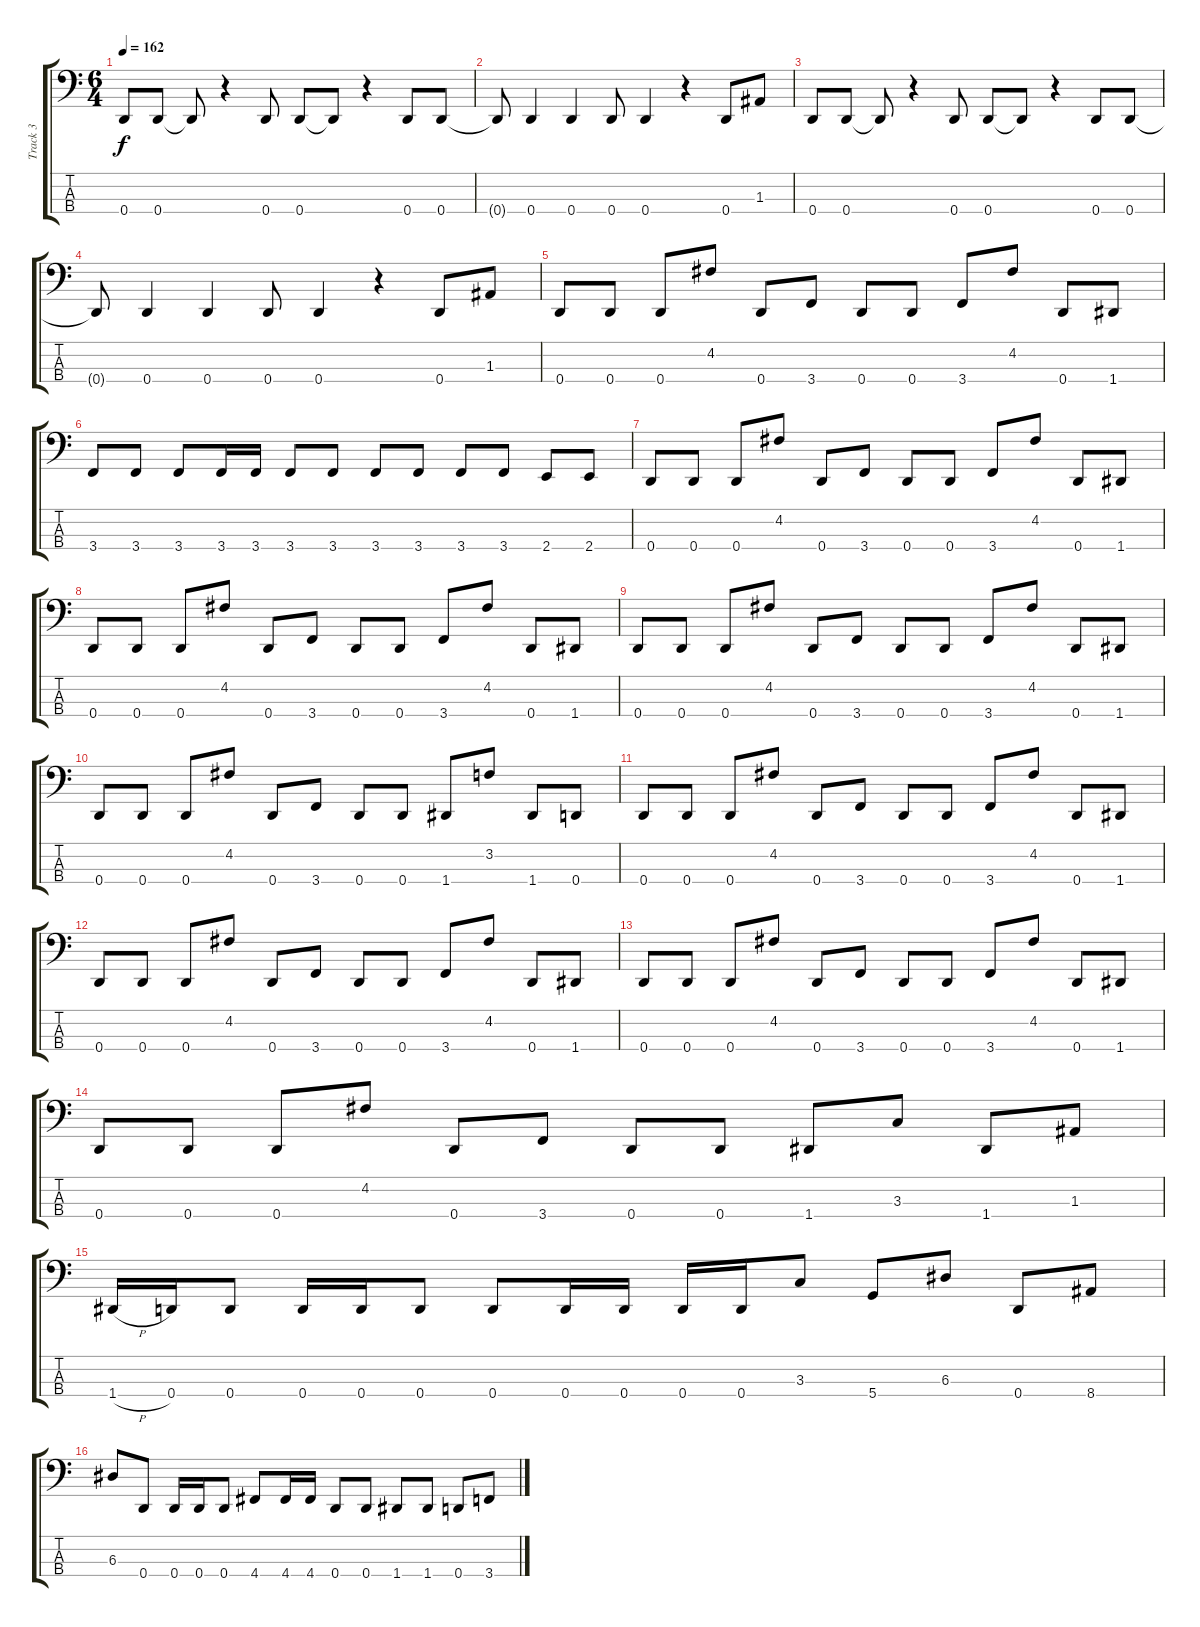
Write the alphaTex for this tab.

\track ("Track 3" "Track 3") {instrument electricbasspick}
\staff {score tabs}
\tuning (G2 D2 A1 D1) {hide}
\ts (6 4)
\tempo 162
\clef f4
\ks c
0.4.8{dy f} 0.4.8 0.4{t}.8 r.4 0.4.8 0.4.8 0.4{t}.8 r.4 0.4.8 0.4.8 |
0.4{t}.8 0.4.4 0.4.4 0.4.8 0.4.4 r.4 0.4.8 1.3.8 |
0.4.8 0.4.8 0.4{t}.8 r.4 0.4.8 0.4.8 0.4{t}.8 r.4 0.4.8 0.4.8 |
0.4{t}.8 0.4.4 0.4.4 0.4.8 0.4.4 r.4 0.4.8 1.3.8 |
0.4.8 0.4.8 0.4.8 4.2.8 0.4.8 3.4.8 0.4.8 0.4.8 3.4.8 4.2.8 0.4.8 1.4.8 |
3.4.8 3.4.8 3.4.8 3.4.16 3.4.16 3.4.8 3.4.8 3.4.8 3.4.8 3.4.8 3.4.8 2.4.8 2.4.8 |
0.4.8 0.4.8 0.4.8 4.2.8 0.4.8 3.4.8 0.4.8 0.4.8 3.4.8 4.2.8 0.4.8 1.4.8 |
0.4.8 0.4.8 0.4.8 4.2.8 0.4.8 3.4.8 0.4.8 0.4.8 3.4.8 4.2.8 0.4.8 1.4.8 |
0.4.8 0.4.8 0.4.8 4.2.8 0.4.8 3.4.8 0.4.8 0.4.8 3.4.8 4.2.8 0.4.8 1.4.8 |
0.4.8 0.4.8 0.4.8 4.2.8 0.4.8 3.4.8 0.4.8 0.4.8 1.4.8 3.2.8 1.4.8 0.4.8 |
0.4.8 0.4.8 0.4.8 4.2.8 0.4.8 3.4.8 0.4.8 0.4.8 3.4.8 4.2.8 0.4.8 1.4.8 |
0.4.8 0.4.8 0.4.8 4.2.8 0.4.8 3.4.8 0.4.8 0.4.8 3.4.8 4.2.8 0.4.8 1.4.8 |
0.4.8 0.4.8 0.4.8 4.2.8 0.4.8 3.4.8 0.4.8 0.4.8 3.4.8 4.2.8 0.4.8 1.4.8 |
0.4.8 0.4.8 0.4.8 4.2.8 0.4.8 3.4.8 0.4.8 0.4.8 1.4.8 3.3.8 1.4.8 1.3.8 |
1.4{h}.16 0.4.16 0.4.8 0.4.16 0.4.16 0.4.8 0.4.8 0.4.16 0.4.16 0.4.16 0.4.16 3.3.8 5.4.8 6.3.8 0.4.8 8.4.8 |
6.3.8 0.4.8 0.4.16 0.4.16 0.4.8 4.4.8 4.4.16 4.4.16 0.4.8 0.4.8 1.4.8 1.4.8 0.4.8 3.4.8
